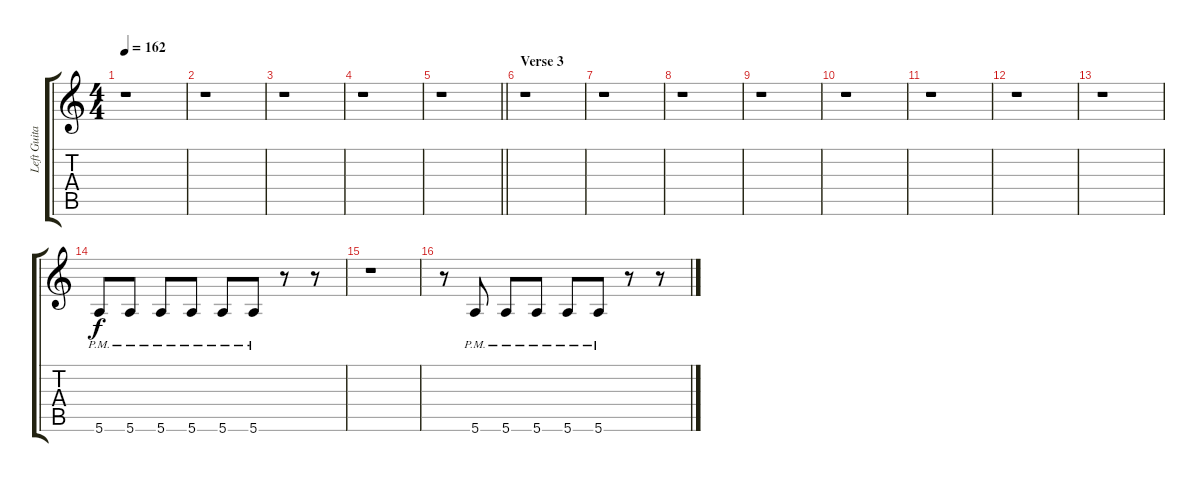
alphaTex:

\track ("Left Guitar" "Left Guita") {instrument distortionguitar}
\staff {score tabs}
\tuning (E4 B3 G3 D3 A2 E2) {hide}
\ts (4 4)
\tempo 162
\clef g2
\ks c
r.1{dy f} |
r.1 |
r.1 |
r.1 |
\barLineRight lightlight
r.1 |
\section ("" "Verse 3")
\ks aminor
r.1 |
r.1 |
r.1 |
r.1 |
r.1 |
r.1 |
r.1 |
r.1 |
5.6{pm}.8 5.6{pm}.8 5.6{pm}.8 5.6{pm}.8 5.6{pm}.8 5.6{pm}.8 r.8 r.8 |
\ks c
r.1 |
r.8 5.6{pm}.8 5.6{pm}.8 5.6{pm}.8 5.6{pm}.8 5.6{pm}.8 r.8 r.8
